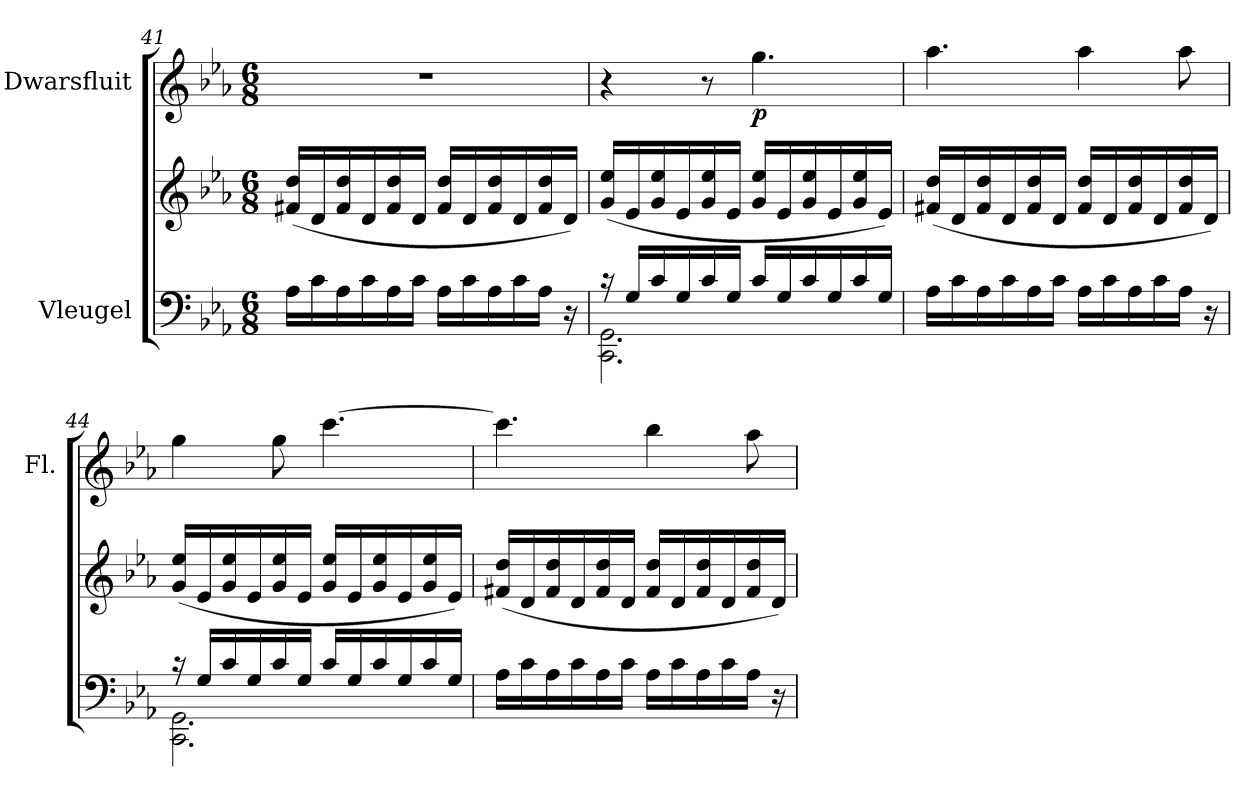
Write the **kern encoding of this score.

**kern	**kern	**kern	**dynam
*part2	*part2	*part1	*part1
*staff3	*staff2	*staff1	*staff1
*I"Vleugel	*	*I"Dwarsfluit	*
*	*	*I'Fl.	*
!!LO:LB:g=z
*clefF4	*clefG2	*clefG2	*
*k[b-e-a-]	*k[b-e-a-]	*k[b-e-a-]	*
*M6/8	*M6/8	*M6/8	*
=41	=41	=41	=41
16A-\LL	(>16f#X/ 16dd/LL	2.r	.
16c\	16d/	.	.
16A-\	16f#/ 16dd/	.	.
16c\	16d/	.	.
16A-\	16f#/ 16dd/	.	.
16c\JJ	16d/JJ	.	.
16A-\LL	16f#/ 16dd/LL	.	.
16c\	16d/	.	.
16A-\	16f#/ 16dd/	.	.
16c\	16d/	.	.
16A-\JJ	16f#/ 16dd/	.	.
16r	16d/JJ)	.	.
=42	=42	=42	=42
*^	*	*	*
16r	2.CC\ 2.GG\	(>16g/ 16ee-/LL	4r	.
16G/LL	.	16e-/	.	.
16c/	.	16g/ 16ee-/	.	.
16G/	.	16e-/	.	.
16c/	.	16g/ 16ee-/	8r	.
16G/JJ	.	16e-/JJ	.	.
!	!	!	!	!LO:DY:b
16c/LL	.	16g/ 16ee-/LL	4.gg\	p
16G/	.	16e-/	.	.
16c/	.	16g/ 16ee-/	.	.
16G/	.	16e-/	.	.
16c/	.	16g/ 16ee-/	.	.
16G/JJ	.	16e-/JJ)	.	.
*v	*v	*	*	*
=43	=43	=43	=43
16A-\LL	(>16f#X/ 16dd/LL	4.aa-\	.
16c\	16d/	.	.
16A-\	16f#/ 16dd/	.	.
16c\	16d/	.	.
16A-\	16f#/ 16dd/	.	.
16c\JJ	16d/JJ	.	.
16A-\LL	16f#/ 16dd/LL	4aa-\	.
16c\	16d/	.	.
16A-\	16f#/ 16dd/	.	.
16c\	16d/	.	.
16A-\JJ	16f#/ 16dd/	8aa-\	.
16r	16d/JJ)	.	.
!!LO:LB:g=z
=44	=44	=44	=44
*^	*	*	*
16r	2.CC\ 2.GG\	(>16g/ 16ee-/LL	4gg\	.
16G/LL	.	16e-/	.	.
16c/	.	16g/ 16ee-/	.	.
16G/	.	16e-/	.	.
16c/	.	16g/ 16ee-/	8gg\	.
16G/JJ	.	16e-/JJ	.	.
16c/LL	.	16g/ 16ee-/LL	[4.ccc\	.
16G/	.	16e-/	.	.
16c/	.	16g/ 16ee-/	.	.
16G/	.	16e-/	.	.
16c/	.	16g/ 16ee-/	.	.
16G/JJ	.	16e-/JJ)	.	.
*v	*v	*	*	*
=45	=45	=45	=45
16A-\LL	(>16f#X/ 16dd/LL	4.ccc\]	.
16c\	16d/	.	.
16A-\	16f#/ 16dd/	.	.
16c\	16d/	.	.
16A-\	16f#/ 16dd/	.	.
16c\JJ	16d/JJ	.	.
16A-\LL	16f#/ 16dd/LL	4bb-\	.
16c\	16d/	.	.
16A-\	16f#/ 16dd/	.	.
16c\	16d/	.	.
16A-\JJ	16f#/ 16dd/	8aa-\	.
16r	16d/JJ)	.	.
=	=	=	=
*-	*-	*-	*-
